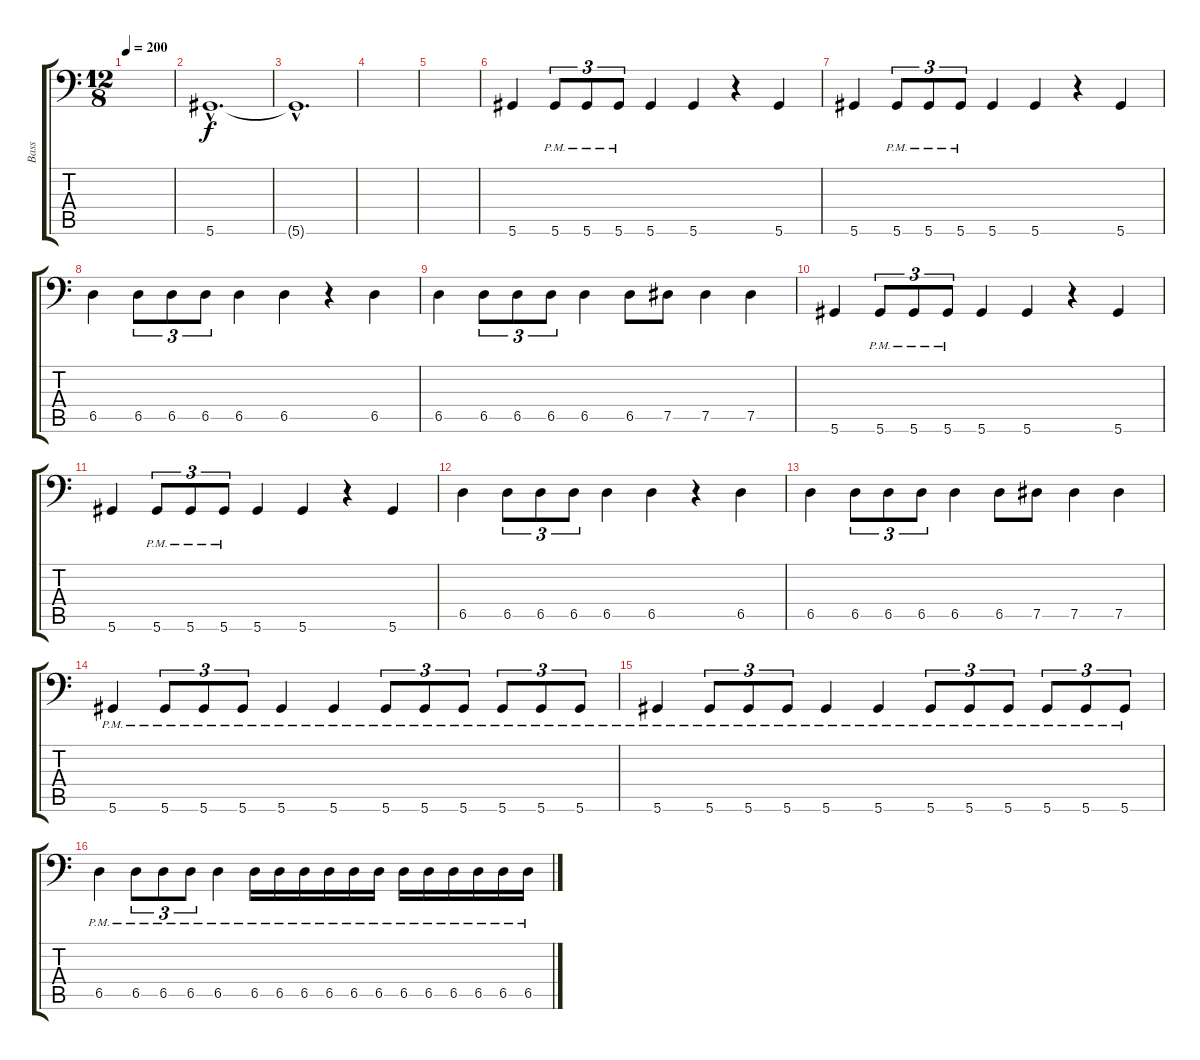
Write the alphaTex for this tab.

\track ("Bass" "Bass") {instrument overdrivenguitar}
\staff {score tabs}
\tuning (Eb3 Bb2 Gb2 Db2 Ab1 Eb1) {hide}
\ts (12 8)
\tempo 200
\clef f4
\ks c
|
5.6{hac}.1{d} |
5.6{hac t}.1{d} |
|
|
5.6.4 5.6{pm}.8{tu (3 2)} 5.6{pm}.8{tu (3 2)} 5.6{pm}.8{tu (3 2)} 5.6.4 5.6.4 r.4 5.6.4 |
5.6.4 5.6{pm}.8{tu (3 2)} 5.6{pm}.8{tu (3 2)} 5.6{pm}.8{tu (3 2)} 5.6.4 5.6.4 r.4 5.6.4 |
6.5.4 6.5.8{tu (3 2)} 6.5.8{tu (3 2)} 6.5.8{tu (3 2)} 6.5.4 6.5.4 r.4 6.5.4 |
6.5.4 6.5.8{tu (3 2)} 6.5.8{tu (3 2)} 6.5.8{tu (3 2)} 6.5.4 6.5.8 7.5.8 7.5.4 7.5.4 |
5.6.4 5.6{pm}.8{tu (3 2)} 5.6{pm}.8{tu (3 2)} 5.6{pm}.8{tu (3 2)} 5.6.4 5.6.4 r.4 5.6.4 |
5.6.4 5.6{pm}.8{tu (3 2)} 5.6{pm}.8{tu (3 2)} 5.6{pm}.8{tu (3 2)} 5.6.4 5.6.4 r.4 5.6.4 |
6.5.4 6.5.8{tu (3 2)} 6.5.8{tu (3 2)} 6.5.8{tu (3 2)} 6.5.4 6.5.4 r.4 6.5.4 |
6.5.4 6.5.8{tu (3 2)} 6.5.8{tu (3 2)} 6.5.8{tu (3 2)} 6.5.4 6.5.8 7.5.8 7.5.4 7.5.4 |
5.6{pm}.4 5.6{pm}.8{tu (3 2)} 5.6{pm}.8{tu (3 2)} 5.6{pm}.8{tu (3 2)} 5.6{pm}.4 5.6{pm}.4 5.6{pm}.8{tu (3 2)} 5.6{pm}.8{tu (3 2)} 5.6{pm}.8{tu (3 2)} 5.6{pm}.8{tu (3 2)} 5.6{pm}.8{tu (3 2)} 5.6{pm}.8{tu (3 2)} |
5.6{pm}.4 5.6{pm}.8{tu (3 2)} 5.6{pm}.8{tu (3 2)} 5.6{pm}.8{tu (3 2)} 5.6{pm}.4 5.6{pm}.4 5.6{pm}.8{tu (3 2)} 5.6{pm}.8{tu (3 2)} 5.6{pm}.8{tu (3 2)} 5.6{pm}.8{tu (3 2)} 5.6{pm}.8{tu (3 2)} 5.6{pm}.8{tu (3 2)} |
6.5{pm}.4 6.5{pm}.8{tu (3 2)} 6.5{pm}.8{tu (3 2)} 6.5{pm}.8{tu (3 2)} 6.5{pm}.4 6.5{pm}.16 6.5{pm}.16 6.5{pm}.16 6.5{pm}.16 6.5{pm}.16 6.5{pm}.16 6.5{pm}.16 6.5{pm}.16 6.5{pm}.16 6.5{pm}.16 6.5{pm}.16 6.5{pm}.16
